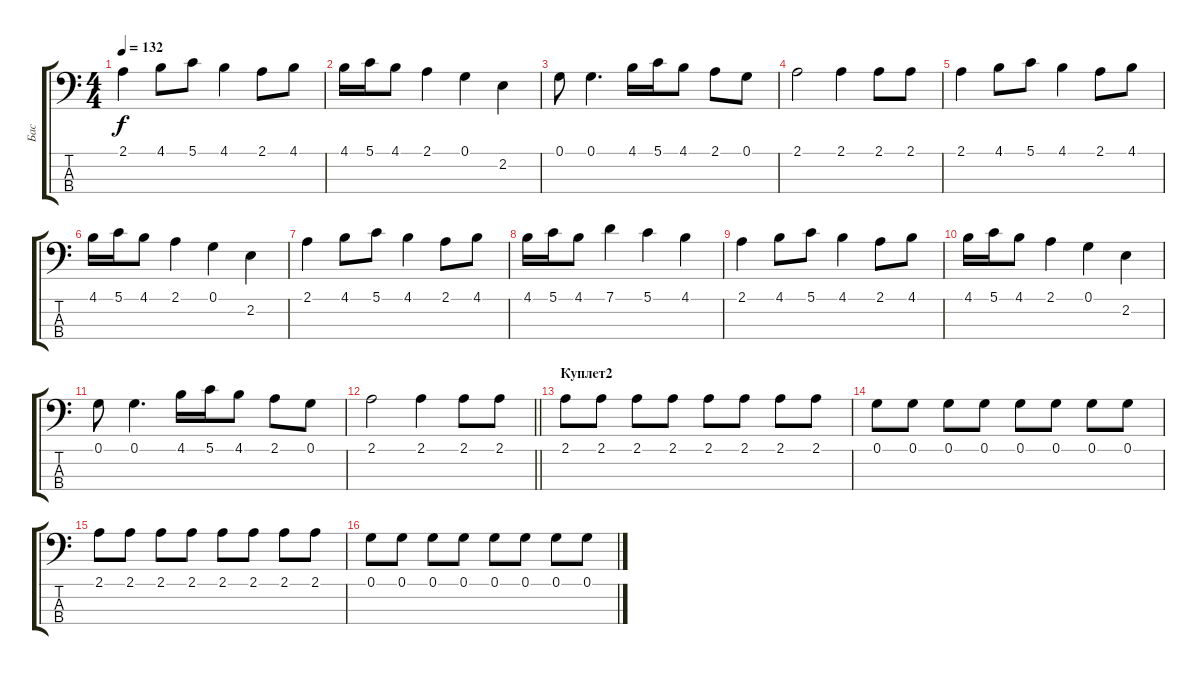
\track ("Бас" "Бас") {instrument electricbassfinger}
\staff {score tabs}
\tuning (G2 D2 A1 E1) {hide}
\ts (4 4)
\tempo 132
\clef f4
\ks c
2.1.4{dy f} 4.1.8 5.1.8 4.1.4 2.1.8 4.1.8 |
4.1.16 5.1.16 4.1.8 2.1.4 0.1.4 2.2.4 |
0.1.8 0.1.4{d} 4.1.16 5.1.16 4.1.8 2.1.8 0.1.8 |
2.1.2 2.1.4 2.1.8 2.1.8 |
2.1.4 4.1.8 5.1.8 4.1.4 2.1.8 4.1.8 |
4.1.16 5.1.16 4.1.8 2.1.4 0.1.4 2.2.4 |
2.1.4 4.1.8 5.1.8 4.1.4 2.1.8 4.1.8 |
4.1.16 5.1.16 4.1.8 7.1.4 5.1.4 4.1.4 |
2.1.4 4.1.8 5.1.8 4.1.4 2.1.8 4.1.8 |
4.1.16 5.1.16 4.1.8 2.1.4 0.1.4 2.2.4 |
0.1.8 0.1.4{d} 4.1.16 5.1.16 4.1.8 2.1.8 0.1.8 |
\barLineRight lightlight
2.1.2 2.1.4 2.1.8 2.1.8 |
\section ("" "Куплет2")
2.1.8 2.1.8 2.1.8 2.1.8 2.1.8 2.1.8 2.1.8 2.1.8 |
0.1.8 0.1.8 0.1.8 0.1.8 0.1.8 0.1.8 0.1.8 0.1.8 |
2.1.8 2.1.8 2.1.8 2.1.8 2.1.8 2.1.8 2.1.8 2.1.8 |
0.1.8 0.1.8 0.1.8 0.1.8 0.1.8 0.1.8 0.1.8 0.1.8
